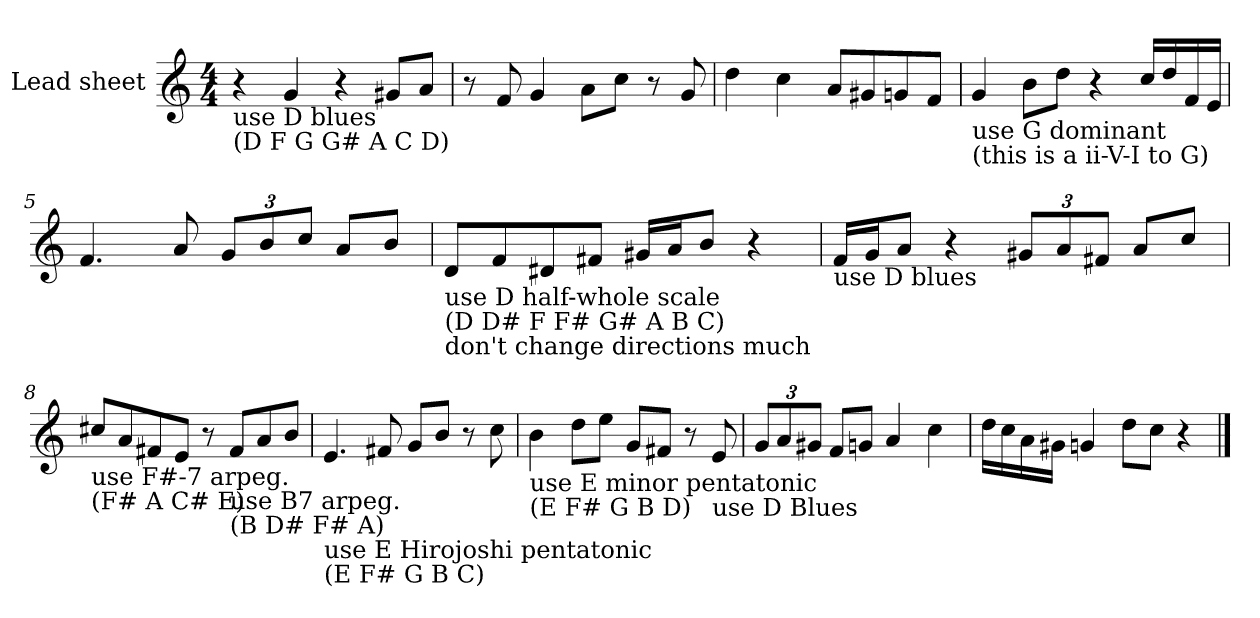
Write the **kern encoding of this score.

**kern
*part1
*staff1
*I"Lead sheet
*clefG2
*k[]
*M4/4
=1
!LO:TX:b:t=use D blues
!LO:TX:b:t=(D F G G# A C D)
4r
4g/
4r
8g#X/L
8a/J
=2
8r
8f/
4g/
8a\L
8cc\J
8r
8g/
=3
4dd\
4cc\
8a/L
8g#X/
8gn/
8f/J
=4
!LO:TX:b:t=use G dominant
!LO:TX:b:t=(this is a ii-V-I to G)
4g/
8b\L
8dd\J
4r
16cc/LL
16dd/
16f/
16e/JJ
!!LO:LB:g=z
=5
4.f/
8a/
*Xbrackettup
12g/L
12b/
12cc/J
8a/L
8b/J
=6
!LO:TX:b:t=use D half-whole scale
!LO:TX:b:t=(D D# F F# G# A B C)
!LO:TX:b:t=don't change directions much
8d/L
8f/
8d#X/
8f#X/J
16g#X/LL
16a/J
8b/J
4r
=7
!LO:TX:b:t=use D blues
16f/LL
16g/J
8a/J
4r
12g#X/L
12a/
12f#X/J
8a/L
8cc/J
=8
!LO:TX:b:t=use F#-7 arpeg.
!LO:TX:b:t=(F# A C# E)
8cc#X/L
8a/
8f#X/
8e/J
8r
!LO:TX:b:t=use B7 arpeg.
!LO:TX:b:t=(B D# F# A)
8f#/L
8a/
8b/J
!!LO:LB:g=z
=9
!LO:TX:b:t=use E Hirojoshi pentatonic
!LO:TX:b:t=(E F# G B C)
4.e/
8f#X/
8g/L
8b/J
8r
8cc\
=10
!LO:TX:b:t=use E minor pentatonic
!LO:TX:b:t=(E F# G B D)
4b\
8dd\L
8ee\J
8g/L
8f#X/J
8r
!LO:TX:b:t=use D Blues
8e/
=11
12g/L
12a/
12g#X/J
8f/L
8gn/J
4a/
4cc\
=12
16dd\LL
16cc\
16a\
16g#X\JJ
4gn/
8dd\L
8cc\J
4r
==
*-
